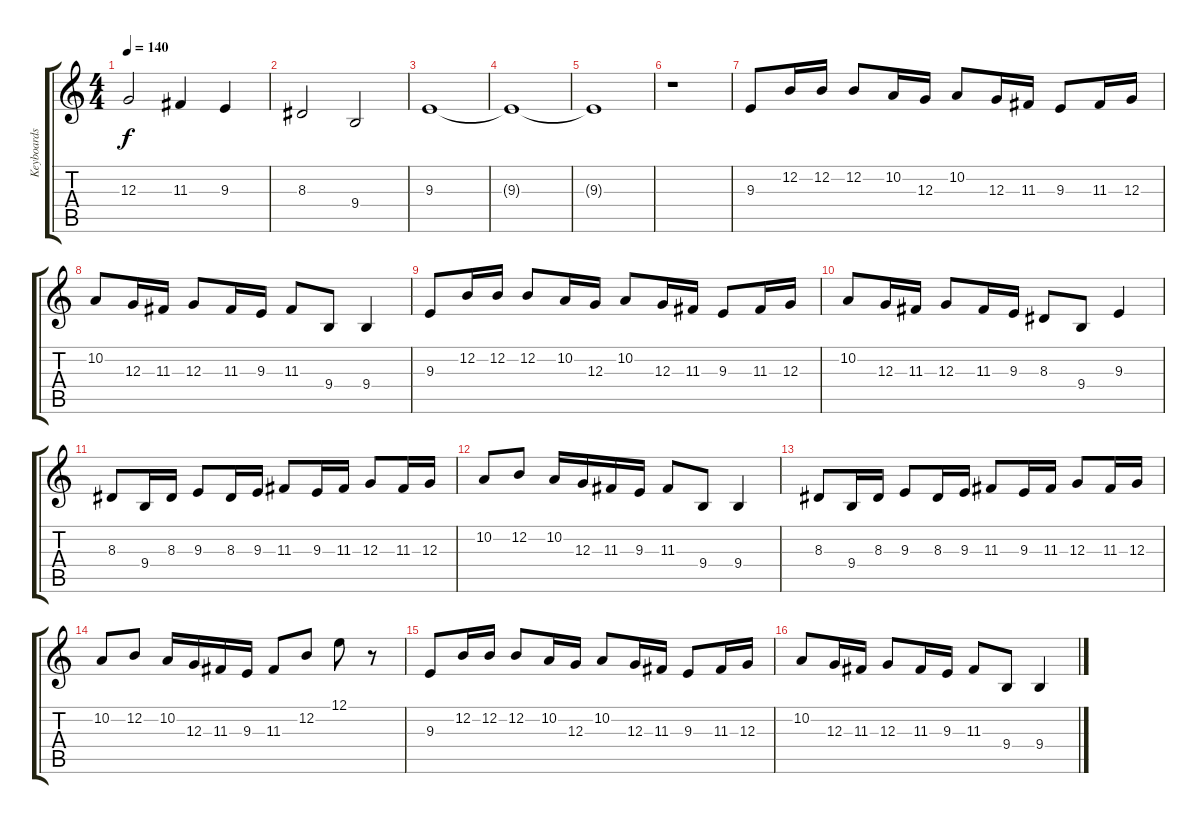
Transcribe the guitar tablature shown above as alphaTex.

\track ("Keyboards" "Keyboards") {instrument pad1newage}
\staff {score tabs}
\tuning (E4 B3 G3 D3 A2 E2) {hide}
\ts (4 4)
\tempo 140
\clef g2
\ks c
12.3.2{dy f} 11.3.4 9.3.4 |
8.3.2 9.4.2 |
9.3.1 |
9.3{t}.1 |
9.3{t}.1 |
r.1 |
9.3.8 12.2.16 12.2.16 12.2.8 10.2.16 12.3.16 10.2.8 12.3.16 11.3.16 9.3.8 11.3.16 12.3.16 |
10.2.8 12.3.16 11.3.16 12.3.8 11.3.16 9.3.16 11.3.8 9.4.8 9.4.4 |
9.3.8 12.2.16 12.2.16 12.2.8 10.2.16 12.3.16 10.2.8 12.3.16 11.3.16 9.3.8 11.3.16 12.3.16 |
10.2.8 12.3.16 11.3.16 12.3.8 11.3.16 9.3.16 8.3.8 9.4.8 9.3.4 |
8.3.8 9.4.16 8.3.16 9.3.8 8.3.16 9.3.16 11.3.8 9.3.16 11.3.16 12.3.8 11.3.16 12.3.16 |
10.2.8 12.2.8 10.2.16 12.3.16 11.3.16 9.3.16 11.3.8 9.4.8 9.4.4 |
8.3.8 9.4.16 8.3.16 9.3.8 8.3.16 9.3.16 11.3.8 9.3.16 11.3.16 12.3.8 11.3.16 12.3.16 |
10.2.8 12.2.8 10.2.16 12.3.16 11.3.16 9.3.16 11.3.8 12.2.8 12.1.8 r.8 |
9.3.8 12.2.16 12.2.16 12.2.8 10.2.16 12.3.16 10.2.8 12.3.16 11.3.16 9.3.8 11.3.16 12.3.16 |
10.2.8 12.3.16 11.3.16 12.3.8 11.3.16 9.3.16 11.3.8 9.4.8 9.4.4
